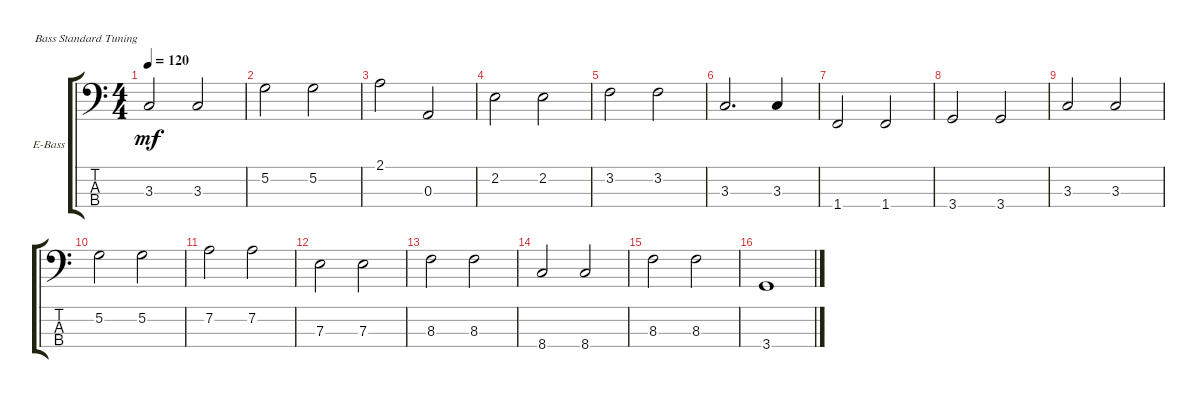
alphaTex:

\bracketExtendMode groupsimilarinstruments
\firstSystemTrackNameOrientation horizontal
\otherSystemsTrackNameOrientation horizontal
\track ("Electric Bass" "E-Bass") {instrument electricbassfinger}
\staff {score tabs}
\tuning (G2 D2 A1 E1)
\ts (4 4)
\tempo 120
\clef f4
\scale
0.333333
\ks c
3.3.2{dy mf} 3.3.2 |
\scale
0.333333 5.2.2 5.2.2 |
\scale
0.333333 2.1.2 0.3.2 |
\scale
0.333333 2.2.2 2.2.2 |
\scale
0.333333 3.2.2 3.2.2 |
\scale
0.333333 3.3.2{d} 3.3.4 |
\scale
0.333333 1.4.2 1.4.2 |
\scale
0.333333 3.4.2 3.4.2 |
\scale
0.333333 3.3.2 3.3.2 |
\scale
0.333333 5.2.2 5.2.2 |
\scale
0.333333 7.2.2 7.2.2 |
\scale
0.333333 7.3.2 7.3.2 |
\scale
0.333333 8.3.2 8.3.2 |
\scale
0.333333 8.4.2 8.4.2 |
\scale
0.333333 8.3.2 8.3.2 |
\scale
0.333333 3.4.1
